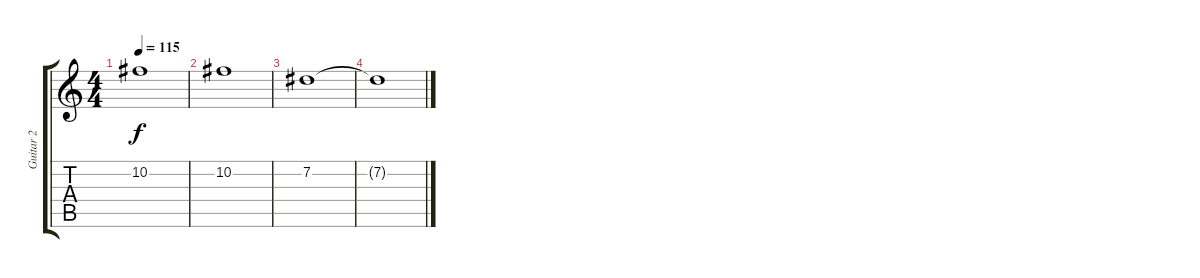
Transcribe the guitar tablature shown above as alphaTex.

\track ("Guitar 2" "Guitar 2") {instrument distortionguitar}
\staff {score tabs}
\tuning (Db4 Ab3 E3 B2 Gb2 B1) {hide}
\ts (4 4)
\tempo 115
\clef g2
\ks c
10.2.1{dy f} |
10.2.1 |
7.2.1 |
7.2{t}.1
